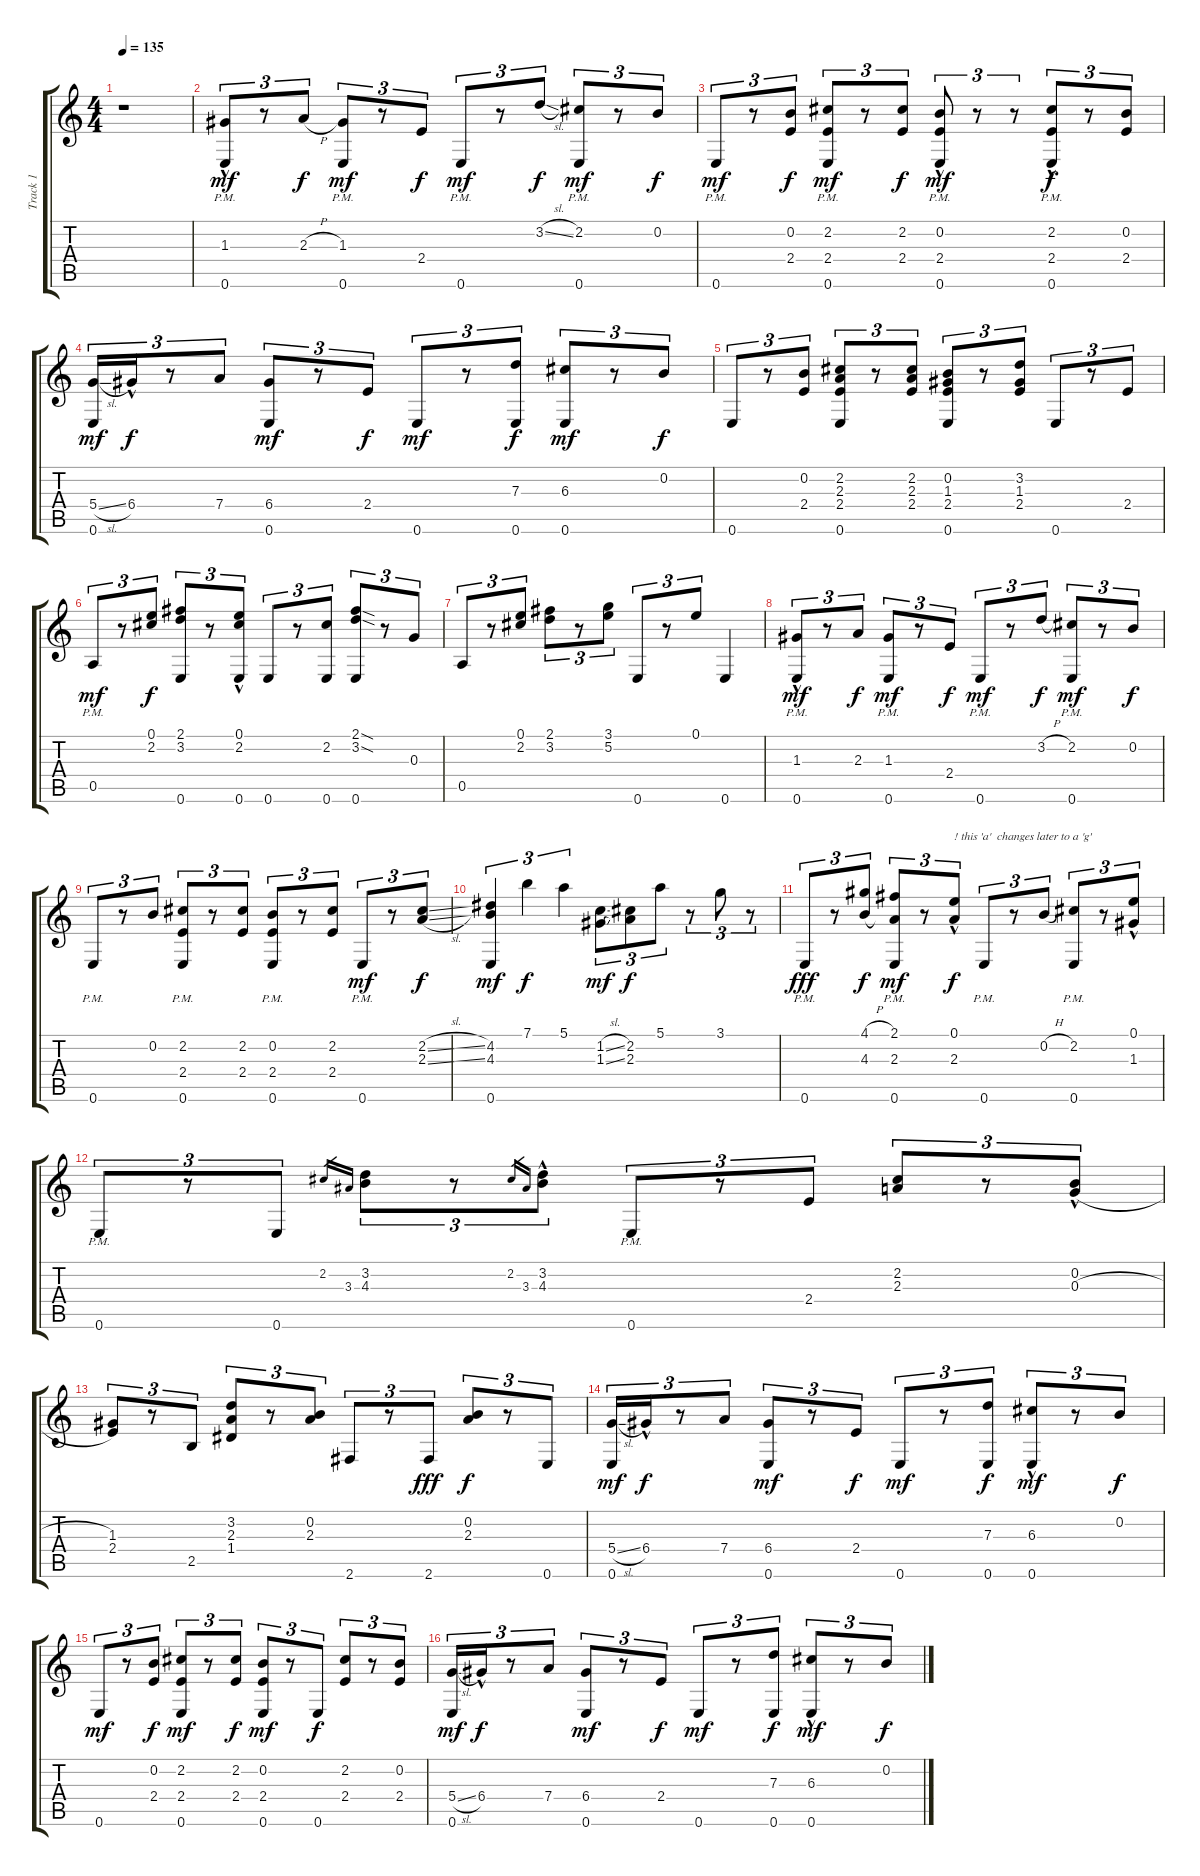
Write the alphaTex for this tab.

\track ("Track 1" "Track 1") {instrument acousticguitarnylon}
\staff {score tabs}
\tuning (E4 B3 G3 D3 A2 E2) {hide}
\ts (4 4)
\tempo 135
\clef g2
\ks c
r.1{dy mf instrument acousticguitarnylon} |
(1.3{hac} 0.6{pm}).8{tu (3 2)} r.8{tu (3 2)} 2.3{h}.8{tu (3 2) dy f} (1.3 0.6{pm}).8{tu (3 2) dy mf} r.8{tu (3 2)} 2.4.8{tu (3 2) dy f} 0.6{pm}.8{tu (3 2) dy mf} r.8{tu (3 2)} 3.2{sl}.8{tu (3 2) dy f} (2.2 0.6{pm}).8{tu (3 2) dy mf} r.8{tu (3 2)} 0.2.8{tu (3 2) dy f} |
0.6{pm}.8{tu (3 2) dy mf} r.8{tu (3 2)} (0.2 2.4).8{tu (3 2) dy f} (2.2 2.4 0.6{pm}).8{tu (3 2) dy mf} r.8{tu (3 2)} (2.2 2.4).8{tu (3 2) dy f} (0.2{hac} 2.4{hac} 0.6{pm}).8{tu (3 2) dy mf} r.8{tu (3 2)} r.8{tu (3 2)} (2.2{hac} 2.4{hac} 0.6{hac pm}).8{tu (3 2) dy f} r.8{tu (3 2)} (0.2 2.4).8{tu (3 2)} |
(5.4{sl} 0.6).16{tu (3 2) dy mf} 6.4{hac}.16{tu (3 2) dy f} r.8{tu (3 2)} 7.4.8{tu (3 2)} (6.4 0.6).8{tu (3 2) dy mf} r.8{tu (3 2)} 2.4.8{tu (3 2) dy f} 0.6.8{tu (3 2) dy mf} r.8{tu (3 2)} (7.3 0.6).8{tu (3 2) dy f} (6.3 0.6).8{tu (3 2) dy mf} r.8{tu (3 2)} 0.2.8{tu (3 2) dy f} |
0.6.8{tu (3 2)} r.8{tu (3 2)} (0.2 2.4).8{tu (3 2)} (2.2 2.3 2.4 0.6).8{tu (3 2)} r.8{tu (3 2)} (2.2 2.3 2.4).8{tu (3 2)} (0.2 1.3 2.4 0.6).8{tu (3 2)} r.8{tu (3 2)} (3.2 1.3 2.4).8{tu (3 2)} 0.6.8{tu (3 2)} r.8{tu (3 2)} 2.4.8{tu (3 2)} |
0.5{pm}.8{tu (3 2) dy mf} r.8{tu (3 2)} (0.1 2.2).8{tu (3 2) dy f} (2.1 3.2 0.6).8{tu (3 2)} r.8{tu (3 2)} (0.1{hac} 2.2{hac} 0.6).8{tu (3 2)} 0.6.8{tu (3 2)} r.8{tu (3 2)} (2.2 0.6).8{tu (3 2)} (2.1{sod} 3.2{sod} 0.6).8{tu (3 2)} r.8{tu (3 2)} 0.3.8{tu (3 2)} |
0.5.8{tu (3 2)} r.8{tu (3 2)} (0.1 2.2).8{tu (3 2)} (2.1 3.2).8{tu (3 2)} r.8{tu (3 2)} (3.1 5.2).8{tu (3 2)} 0.6.8{tu (3 2)} r.8{tu (3 2)} 0.1.8{tu (3 2)} 0.6.4 |
(1.3{hac} 0.6{pm}).8{tu (3 2) dy mf} r.8{tu (3 2)} 2.3.8{tu (3 2) dy f} (1.3 0.6{pm}).8{tu (3 2) dy mf} r.8{tu (3 2)} 2.4.8{tu (3 2) dy f} 0.6{pm}.8{tu (3 2) dy mf} r.8{tu (3 2)} 3.2{h}.8{tu (3 2) dy f} (2.2 0.6{pm}).8{tu (3 2) dy mf} r.8{tu (3 2)} 0.2.8{tu (3 2) dy f} |
0.6{pm}.8{tu (3 2)} r.8{tu (3 2)} 0.2.8{tu (3 2)} (2.2 2.4 0.6{pm}).8{tu (3 2)} r.8{tu (3 2)} (2.2 2.4).8{tu (3 2)} (0.2 2.4 0.6{pm}).8{tu (3 2)} r.8{tu (3 2)} (2.2 2.4).8{tu (3 2)} 0.6{pm}.8{tu (3 2) dy mf} r.8{tu (3 2)} (2.2{sl} 2.3{sl}).8{tu (3 2) dy f} |
(4.2 4.3 0.6).4{tu (3 2) dy mf} 7.1.4{tu (3 2) dy f} 5.1.4{tu (3 2)} (1.2{sl} 1.3{sl}).8{tu (3 2) dy mf} (2.2 2.3).8{tu (3 2) dy f} 5.1.8{tu (3 2)} r.8{tu (3 2)} 3.1.8{tu (3 2)} r.8{tu (3 2)} |
0.6{pm}.8{tu (3 2) dy fff} r.8{tu (3 2)} (4.1{h} 4.3{h}).8{tu (3 2) dy f} (2.1 2.3 0.6{pm}).8{tu (3 2) dy mf} r.8{tu (3 2)} (0.1{hac} 2.3{hac}).8{tu (3 2) txt "! this 'a'  changes later to a 'g' " dy f} 0.6{pm}.8{tu (3 2)} r.8{tu (3 2)} 0.2{h}.8{tu (3 2)} (2.2 0.6{pm}).8{tu (3 2)} r.8{tu (3 2)} (0.1{hac} 1.3{hac}).8{tu (3 2)} |
0.6{pm}.8{tu (3 2)} r.8{tu (3 2)} 0.6.8{tu (3 2)} 2.2.16{gr} 3.3.16{gr} (3.2 4.3).8{tu (3 2)} r.8{tu (3 2)} 2.2.16{gr} 3.3.16{gr} (3.2{hac} 4.3{hac}).8{tu (3 2)} 0.6{pm}.8{tu (3 2)} r.8{tu (3 2)} 2.4.8{tu (3 2)} (2.2 2.3).8{tu (3 2)} r.8{tu (3 2)} (0.2{hac} 0.3{h}).8{tu (3 2)} |
(1.3 2.4).8{tu (3 2)} r.8{tu (3 2)} 2.5.8{tu (3 2)} (3.2 2.3 1.4).8{tu (3 2)} r.8{tu (3 2)} (0.2 2.3).8{tu (3 2)} 2.6.8{tu (3 2)} r.8{tu (3 2)} 2.6.8{tu (3 2) dy fff} (0.2 2.3).8{tu (3 2) dy f} r.8{tu (3 2)} 0.6.8{tu (3 2)} |
(5.4{sl} 0.6).16{tu (3 2) dy mf} 6.4{hac}.16{tu (3 2) dy f} r.8{tu (3 2)} 7.4.8{tu (3 2)} (6.4 0.6).8{tu (3 2) dy mf} r.8{tu (3 2)} 2.4.8{tu (3 2) dy f} 0.6.8{tu (3 2) dy mf} r.8{tu (3 2)} (7.3 0.6).8{tu (3 2) dy f} (6.3{hac} 0.6{hac}).8{tu (3 2) dy mf} r.8{tu (3 2)} 0.2.8{tu (3 2) dy f} |
0.6.8{tu (3 2) dy mf} r.8{tu (3 2)} (0.2 2.4).8{tu (3 2) dy f} (2.2 2.4 0.6).8{tu (3 2) dy mf} r.8{tu (3 2)} (2.2 2.4).8{tu (3 2) dy f} (0.2 2.4 0.6).8{tu (3 2) dy mf} r.8{tu (3 2)} 0.6.8{tu (3 2) dy f} (2.2 2.4).8{tu (3 2)} r.8{tu (3 2)} (0.2 2.4).8{tu (3 2)} |
(5.4{sl} 0.6).16{tu (3 2) dy mf} 6.4{hac}.16{tu (3 2) dy f} r.8{tu (3 2)} 7.4.8{tu (3 2)} (6.4 0.6).8{tu (3 2) dy mf} r.8{tu (3 2)} 2.4.8{tu (3 2) dy f} 0.6.8{tu (3 2) dy mf} r.8{tu (3 2)} (7.3 0.6).8{tu (3 2) dy f} (6.3{hac} 0.6{hac}).8{tu (3 2) dy mf} r.8{tu (3 2)} 0.2.8{tu (3 2) dy f}
